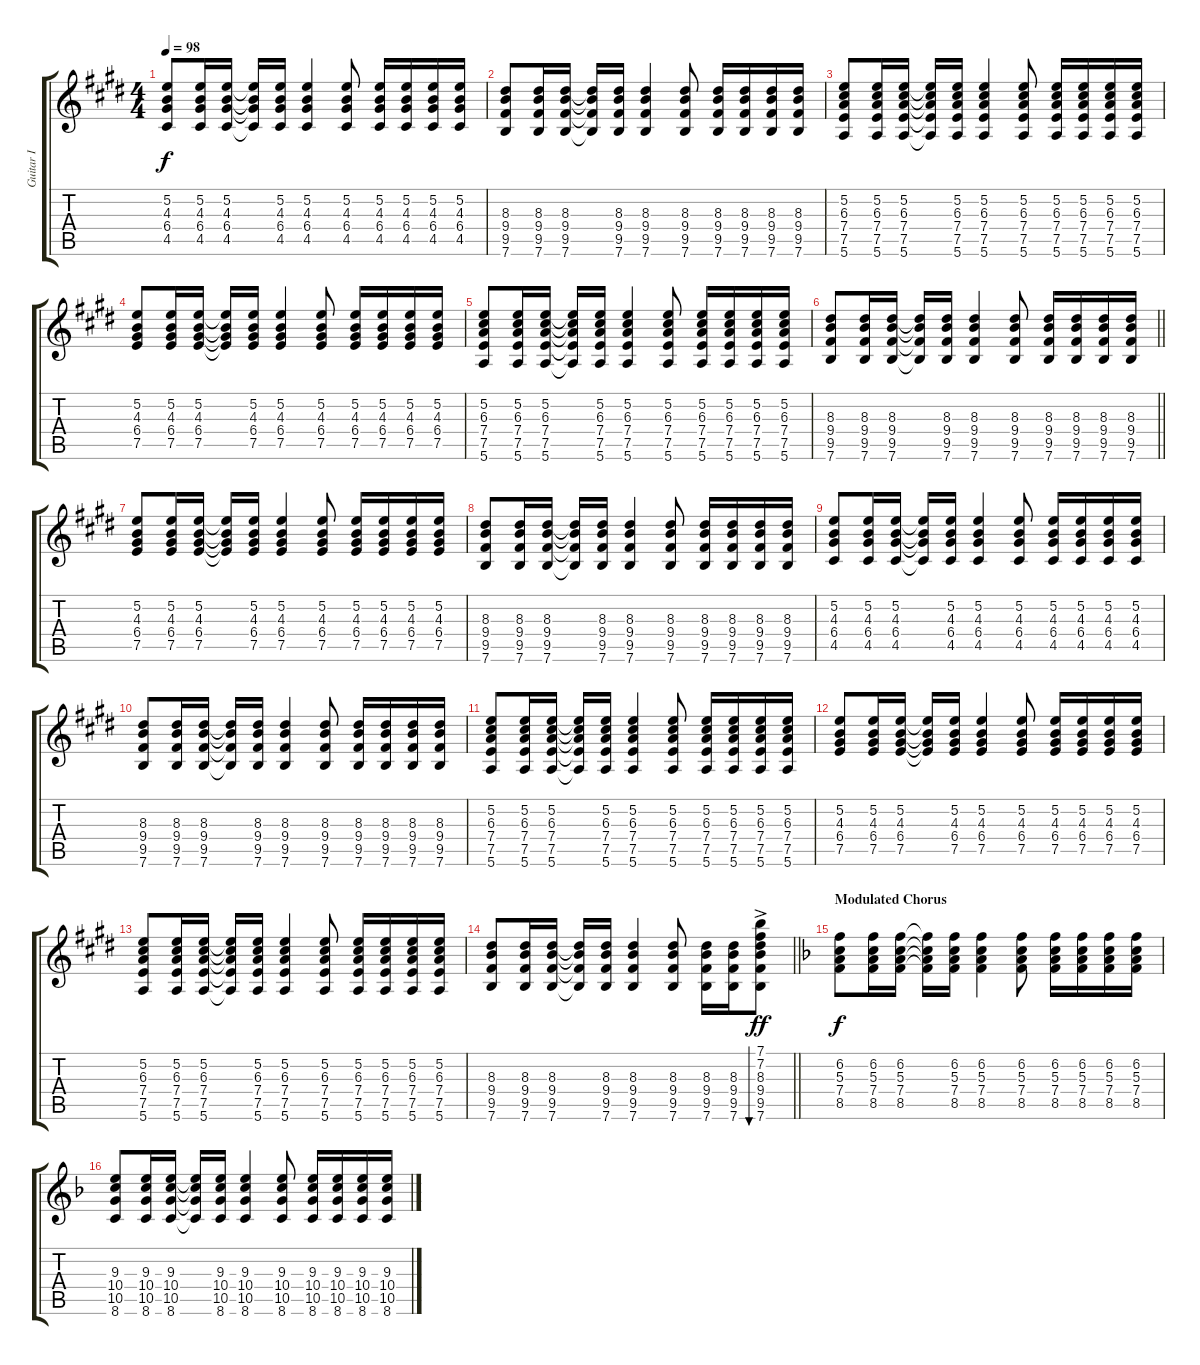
\track ("Guitar I" "Guitar I") {instrument acousticguitarsteel}
\staff {score tabs}
\tuning (E4 B3 G3 D3 A2 E2) {hide}
\ts (4 4)
\tempo 98
\clef g2
\ks e
(5.2 4.3 6.4 4.5).8{dy f} (5.2 4.3 6.4 4.5).16 (5.2 4.3 6.4 4.5).16 (5.2{t} 4.3{t} 6.4{t} 4.5{t}).16 (5.2 4.3 6.4 4.5).16 (5.2 4.3 6.4 4.5).4 (5.2 4.3 6.4 4.5).8 (5.2 4.3 6.4 4.5).16 (5.2 4.3 6.4 4.5).16 (5.2 4.3 6.4 4.5).16 (5.2 4.3 6.4 4.5).16 |
(8.3 9.4 9.5 7.6).8 (8.3 9.4 9.5 7.6).16 (8.3 9.4 9.5 7.6).16 (8.3{t} 9.4{t} 9.5{t} 7.6{t}).16 (8.3 9.4 9.5 7.6).16 (8.3 9.4 9.5 7.6).4 (8.3 9.4 9.5 7.6).8 (8.3 9.4 9.5 7.6).16 (8.3 9.4 9.5 7.6).16 (8.3 9.4 9.5 7.6).16 (8.3 9.4 9.5 7.6).16 |
(5.2 6.3 7.4 7.5 5.6).8 (5.2 6.3 7.4 7.5 5.6).16 (5.2 6.3 7.4 7.5 5.6).16 (5.2{t} 6.3{t} 7.4{t} 7.5{t} 5.6{t}).16 (5.2 6.3 7.4 7.5 5.6).16 (5.2 6.3 7.4 7.5 5.6).4 (5.2 6.3 7.4 7.5 5.6).8 (5.2 6.3 7.4 7.5 5.6).16 (5.2 6.3 7.4 7.5 5.6).16 (5.2 6.3 7.4 7.5 5.6).16 (5.2 6.3 7.4 7.5 5.6).16 |
(5.2 4.3 6.4 7.5).8 (5.2 4.3 6.4 7.5).16 (5.2 4.3 6.4 7.5).16 (5.2{t} 4.3{t} 6.4{t} 7.5{t}).16 (5.2 4.3 6.4 7.5).16 (5.2 4.3 6.4 7.5).4 (5.2 4.3 6.4 7.5).8 (5.2 4.3 6.4 7.5).16 (5.2 4.3 6.4 7.5).16 (5.2 4.3 6.4 7.5).16 (5.2 4.3 6.4 7.5).16 |
(5.2 6.3 7.4 7.5 5.6).8 (5.2 6.3 7.4 7.5 5.6).16 (5.2 6.3 7.4 7.5 5.6).16 (5.2{t} 6.3{t} 7.4{t} 7.5{t} 5.6{t}).16 (5.2 6.3 7.4 7.5 5.6).16 (5.2 6.3 7.4 7.5 5.6).4 (5.2 6.3 7.4 7.5 5.6).8 (5.2 6.3 7.4 7.5 5.6).16 (5.2 6.3 7.4 7.5 5.6).16 (5.2 6.3 7.4 7.5 5.6).16 (5.2 6.3 7.4 7.5 5.6).16 |
\barLineRight lightlight
(8.3 9.4 9.5 7.6).8 (8.3 9.4 9.5 7.6).16 (8.3 9.4 9.5 7.6).16 (8.3{t} 9.4{t} 9.5{t} 7.6{t}).16 (8.3 9.4 9.5 7.6).16 (8.3 9.4 9.5 7.6).4 (8.3 9.4 9.5 7.6).8 (8.3 9.4 9.5 7.6).16 (8.3 9.4 9.5 7.6).16 (8.3 9.4 9.5 7.6).16 (8.3 9.4 9.5 7.6).16 |
\section ("" "")
(5.2 4.3 6.4 7.5).8 (5.2 4.3 6.4 7.5).16 (5.2 4.3 6.4 7.5).16 (5.2{t} 4.3{t} 6.4{t} 7.5{t}).16 (5.2 4.3 6.4 7.5).16 (5.2 4.3 6.4 7.5).4 (5.2 4.3 6.4 7.5).8 (5.2 4.3 6.4 7.5).16 (5.2 4.3 6.4 7.5).16 (5.2 4.3 6.4 7.5).16 (5.2 4.3 6.4 7.5).16 |
(8.3 9.4 9.5 7.6).8 (8.3 9.4 9.5 7.6).16 (8.3 9.4 9.5 7.6).16 (8.3{t} 9.4{t} 9.5{t} 7.6{t}).16 (8.3 9.4 9.5 7.6).16 (8.3 9.4 9.5 7.6).4 (8.3 9.4 9.5 7.6).8 (8.3 9.4 9.5 7.6).16 (8.3 9.4 9.5 7.6).16 (8.3 9.4 9.5 7.6).16 (8.3 9.4 9.5 7.6).16 |
(5.2 4.3 6.4 4.5).8 (5.2 4.3 6.4 4.5).16 (5.2 4.3 6.4 4.5).16 (5.2{t} 4.3{t} 6.4{t} 4.5{t}).16 (5.2 4.3 6.4 4.5).16 (5.2 4.3 6.4 4.5).4 (5.2 4.3 6.4 4.5).8 (5.2 4.3 6.4 4.5).16 (5.2 4.3 6.4 4.5).16 (5.2 4.3 6.4 4.5).16 (5.2 4.3 6.4 4.5).16 |
(8.3 9.4 9.5 7.6).8 (8.3 9.4 9.5 7.6).16 (8.3 9.4 9.5 7.6).16 (8.3{t} 9.4{t} 9.5{t} 7.6{t}).16 (8.3 9.4 9.5 7.6).16 (8.3 9.4 9.5 7.6).4 (8.3 9.4 9.5 7.6).8 (8.3 9.4 9.5 7.6).16 (8.3 9.4 9.5 7.6).16 (8.3 9.4 9.5 7.6).16 (8.3 9.4 9.5 7.6).16 |
(5.2 6.3 7.4 7.5 5.6).8 (5.2 6.3 7.4 7.5 5.6).16 (5.2 6.3 7.4 7.5 5.6).16 (5.2{t} 6.3{t} 7.4{t} 7.5{t} 5.6{t}).16 (5.2 6.3 7.4 7.5 5.6).16 (5.2 6.3 7.4 7.5 5.6).4 (5.2 6.3 7.4 7.5 5.6).8 (5.2 6.3 7.4 7.5 5.6).16 (5.2 6.3 7.4 7.5 5.6).16 (5.2 6.3 7.4 7.5 5.6).16 (5.2 6.3 7.4 7.5 5.6).16 |
(5.2 4.3 6.4 7.5).8 (5.2 4.3 6.4 7.5).16 (5.2 4.3 6.4 7.5).16 (5.2{t} 4.3{t} 6.4{t} 7.5{t}).16 (5.2 4.3 6.4 7.5).16 (5.2 4.3 6.4 7.5).4 (5.2 4.3 6.4 7.5).8 (5.2 4.3 6.4 7.5).16 (5.2 4.3 6.4 7.5).16 (5.2 4.3 6.4 7.5).16 (5.2 4.3 6.4 7.5).16 |
(5.2 6.3 7.4 7.5 5.6).8 (5.2 6.3 7.4 7.5 5.6).16 (5.2 6.3 7.4 7.5 5.6).16 (5.2{t} 6.3{t} 7.4{t} 7.5{t} 5.6{t}).16 (5.2 6.3 7.4 7.5 5.6).16 (5.2 6.3 7.4 7.5 5.6).4 (5.2 6.3 7.4 7.5 5.6).8 (5.2 6.3 7.4 7.5 5.6).16 (5.2 6.3 7.4 7.5 5.6).16 (5.2 6.3 7.4 7.5 5.6).16 (5.2 6.3 7.4 7.5 5.6).16 |
\barLineRight lightlight
(8.3 9.4 9.5 7.6).8 (8.3 9.4 9.5 7.6).16 (8.3 9.4 9.5 7.6).16 (8.3{t} 9.4{t} 9.5{t} 7.6{t}).16 (8.3 9.4 9.5 7.6).16 (8.3 9.4 9.5 7.6).4 (8.3 9.4 9.5 7.6).8 (8.3 9.4 9.5 7.6).16 (8.3 9.4 9.5 7.6).16 (7.1{ac} 7.2{ac} 8.3{ac} 9.4{ac} 9.5{ac} 7.6{ac}).8{bu 480 dy ff} |
\section ("" "Modulated Chorus")
\ks f
(6.2 5.3 7.4 8.5).8{dy f} (6.2 5.3 7.4 8.5).16 (6.2 5.3 7.4 8.5).16 (6.2{t} 5.3{t} 7.4{t} 8.5{t}).16 (6.2 5.3 7.4 8.5).16 (6.2 5.3 7.4 8.5).4 (6.2 5.3 7.4 8.5).8 (6.2 5.3 7.4 8.5).16 (6.2 5.3 7.4 8.5).16 (6.2 5.3 7.4 8.5).16 (6.2 5.3 7.4 8.5).16 |
(9.3 10.4 10.5 8.6).8 (9.3 10.4 10.5 8.6).16 (9.3 10.4 10.5 8.6).16 (9.3{t} 10.4{t} 10.5{t} 8.6{t}).16 (9.3 10.4 10.5 8.6).16 (9.3 10.4 10.5 8.6).4 (9.3 10.4 10.5 8.6).8 (9.3 10.4 10.5 8.6).16 (9.3 10.4 10.5 8.6).16 (9.3 10.4 10.5 8.6).16 (9.3 10.4 10.5 8.6).16
